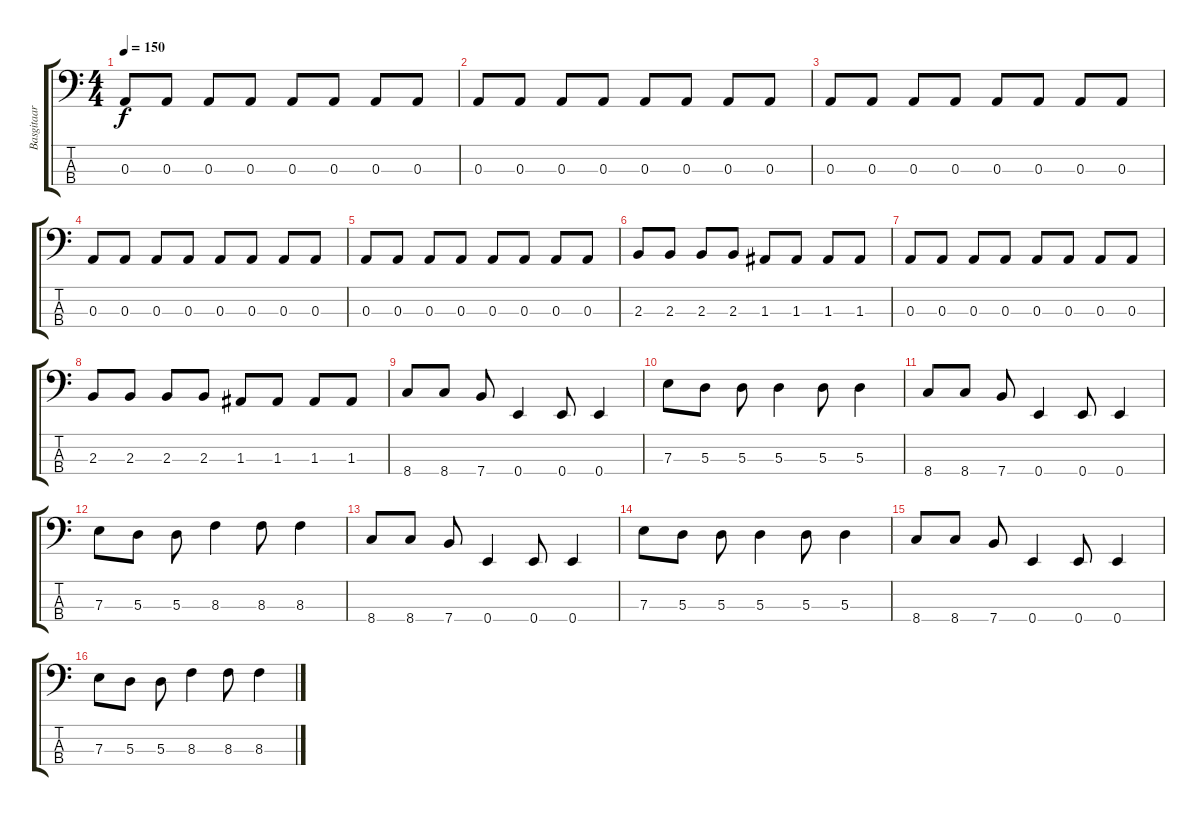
\track ("Basgitaar" "Basgitaar") {instrument electricbasspick}
\staff {score tabs}
\tuning (G2 D2 A1 E1) {hide}
\ts (4 4)
\tempo 150
\clef f4
\ks c
0.3.8{dy f} 0.3.8 0.3.8 0.3.8 0.3.8 0.3.8 0.3.8 0.3.8 |
0.3.8 0.3.8 0.3.8 0.3.8 0.3.8 0.3.8 0.3.8 0.3.8 |
0.3.8 0.3.8 0.3.8 0.3.8 0.3.8 0.3.8 0.3.8 0.3.8 |
0.3.8 0.3.8 0.3.8 0.3.8 0.3.8 0.3.8 0.3.8 0.3.8 |
0.3.8 0.3.8 0.3.8 0.3.8 0.3.8 0.3.8 0.3.8 0.3.8 |
2.3.8 2.3.8 2.3.8 2.3.8 1.3.8 1.3.8 1.3.8 1.3.8 |
0.3.8 0.3.8 0.3.8 0.3.8 0.3.8 0.3.8 0.3.8 0.3.8 |
2.3.8 2.3.8 2.3.8 2.3.8 1.3.8 1.3.8 1.3.8 1.3.8 |
8.4.8 8.4.8 7.4.8 0.4.4 0.4.8 0.4.4 |
7.3.8 5.3.8 5.3.8 5.3.4 5.3.8 5.3.4 |
8.4.8 8.4.8 7.4.8 0.4.4 0.4.8 0.4.4 |
7.3.8 5.3.8 5.3.8 8.3.4 8.3.8 8.3.4 |
8.4.8 8.4.8 7.4.8 0.4.4 0.4.8 0.4.4 |
7.3.8 5.3.8 5.3.8 5.3.4 5.3.8 5.3.4 |
8.4.8 8.4.8 7.4.8 0.4.4 0.4.8 0.4.4 |
7.3.8 5.3.8 5.3.8 8.3.4 8.3.8 8.3.4
